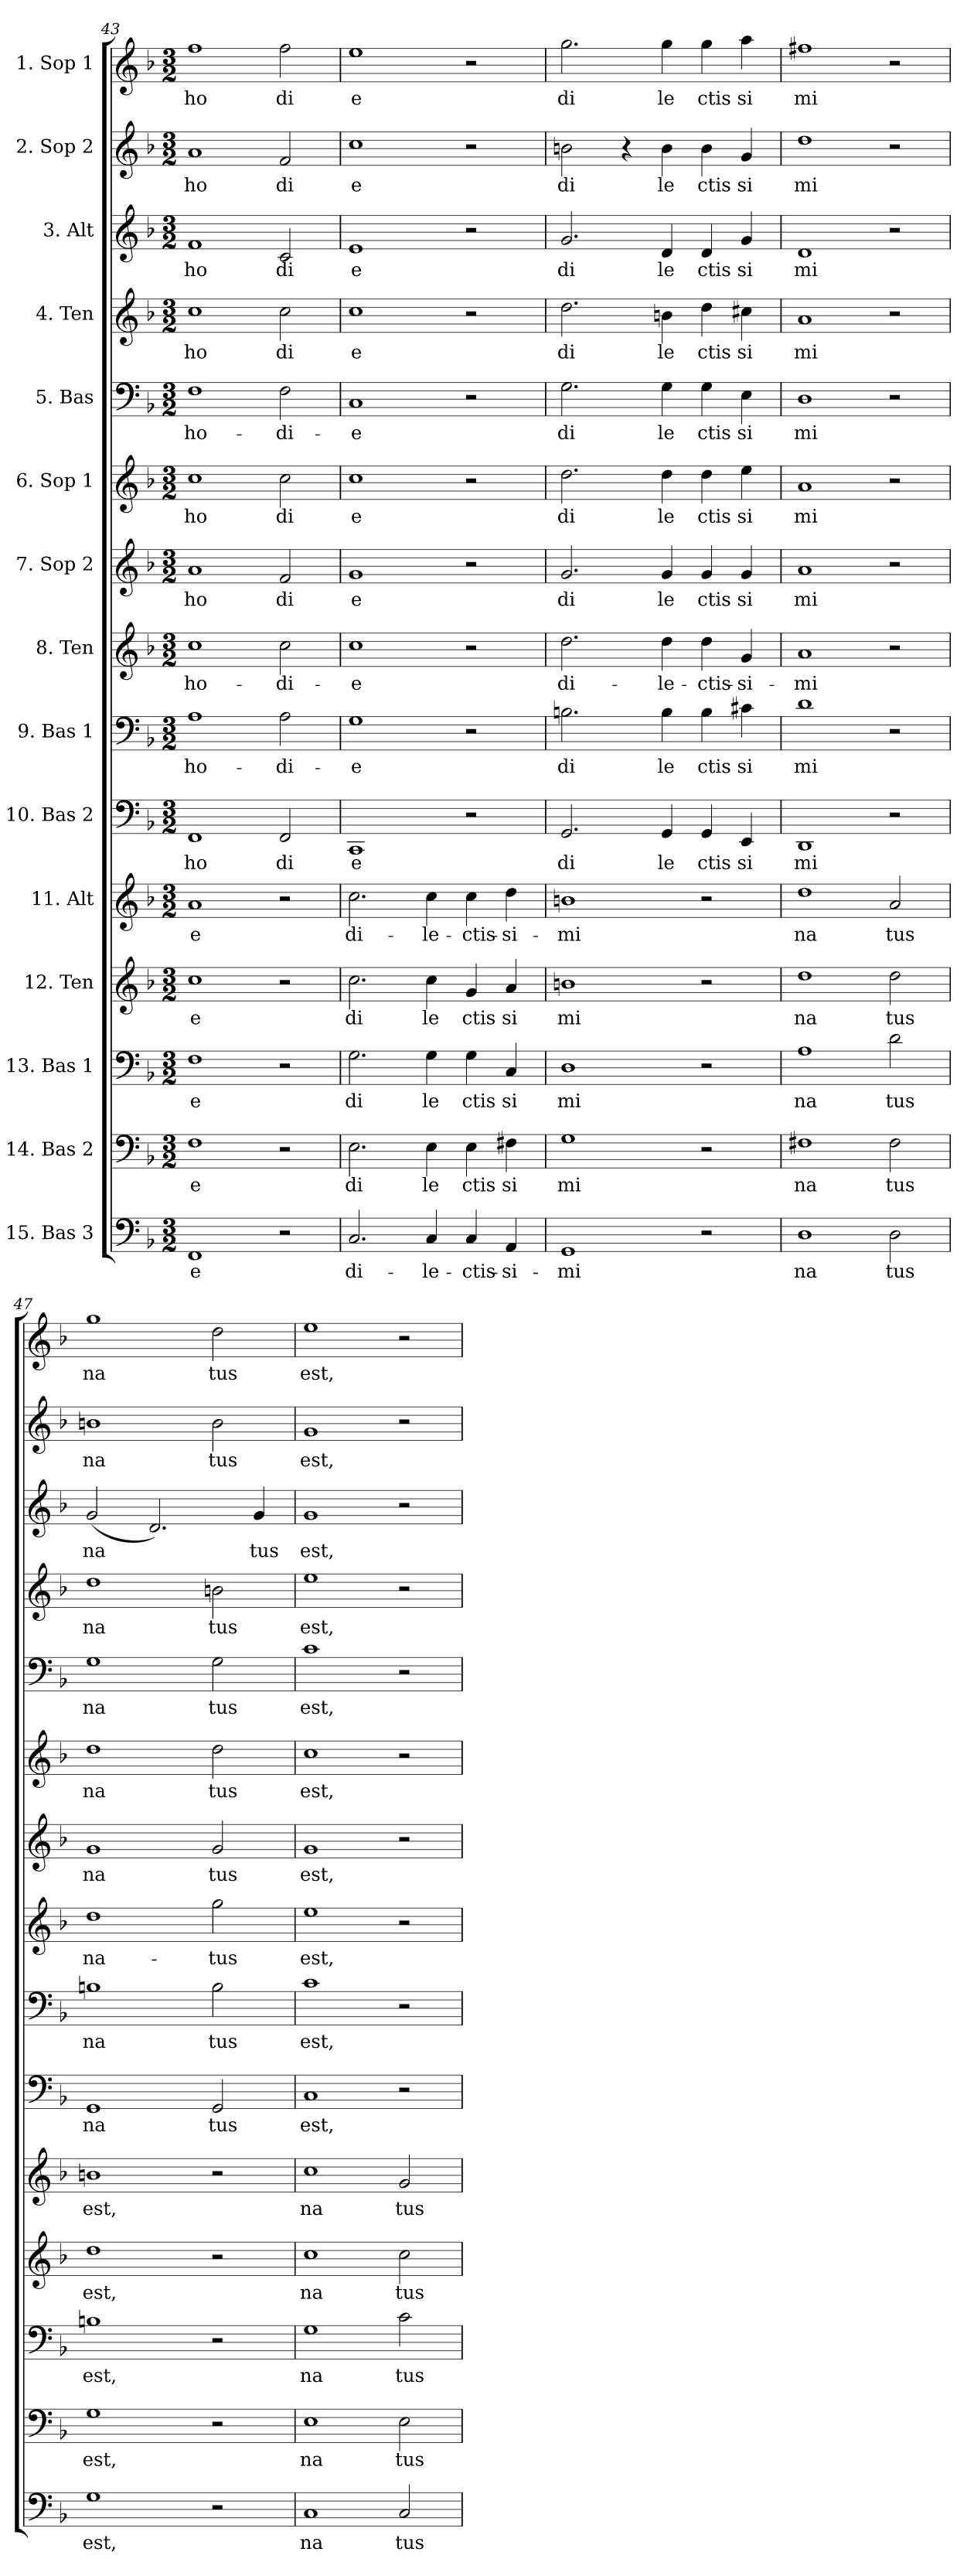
**kern	**text	**kern	**text	**kern	**text	**kern	**text	**kern	**text	**kern	**text	**kern	**text	**kern	**text	**kern	**text	**kern	**text	**kern	**text	**kern	**text	**kern	**text	**kern	**text	**kern	**text
*part15	*part15	*part14	*part14	*part13	*part13	*part12	*part12	*part11	*part11	*part10	*part10	*part9	*part9	*part8	*part8	*part7	*part7	*part6	*part6	*part5	*part5	*part4	*part4	*part3	*part3	*part2	*part2	*part1	*part1
*staff15	*staff15	*staff14	*staff14	*staff13	*staff13	*staff12	*staff12	*staff11	*staff11	*staff10	*staff10	*staff9	*staff9	*staff8	*staff8	*staff7	*staff7	*staff6	*staff6	*staff5	*staff5	*staff4	*staff4	*staff3	*staff3	*staff2	*staff2	*staff1	*staff1
*I"15. Bas 3	*	*I"14. Bas 2	*	*I"13. Bas 1	*	*I"12. Ten	*	*I"11. Alt	*	*I"10. Bas 2	*	*I"9. Bas 1	*	*I"8. Ten	*	*I"7. Sop 2	*	*I"6. Sop 1	*	*I"5. Bas	*	*I"4. Ten	*	*I"3. Alt	*	*I"2. Sop 2	*	*I"1. Sop 1	*
*clefF4	*	*clefF4	*	*clefF4	*	*clefG2	*	*clefG2	*	*clefF4	*	*clefF4	*	*clefG2	*	*clefG2	*	*clefG2	*	*clefF4	*	*clefG2	*	*clefG2	*	*clefG2	*	*clefG2	*
*k[b-]	*	*k[b-]	*	*k[b-]	*	*k[b-]	*	*k[b-]	*	*k[b-]	*	*k[b-]	*	*k[b-]	*	*k[b-]	*	*k[b-]	*	*k[b-]	*	*k[b-]	*	*k[b-]	*	*k[b-]	*	*k[b-]	*
*F:	*	*F:	*	*F:	*	*F:	*	*F:	*	*F:	*	*F:	*	*F:	*	*F:	*	*F:	*	*F:	*	*F:	*	*F:	*	*F:	*	*F:	*
*M3/2	*	*M3/2	*	*M3/2	*	*M3/2	*	*M3/2	*	*M3/2	*	*M3/2	*	*M3/2	*	*M3/2	*	*M3/2	*	*M3/2	*	*M3/2	*	*M3/2	*	*M3/2	*	*M3/2	*
=43	=43	=43	=43	=43	=43	=43	=43	=43	=43	=43	=43	=43	=43	=43	=43	=43	=43	=43	=43	=43	=43	=43	=43	=43	=43	=43	=43	=43	=43
!	!LO:LY:b:cj	!	!LO:LY:b:cj	!	!LO:LY:b:cj	!	!LO:LY:b:cj	!	!LO:LY:b:cj	!	!LO:LY:b:cj	!	!LO:LY:b:cj	!	!LO:LY:b:cj	!	!LO:LY:b:cj	!	!LO:LY:b:cj	!	!LO:LY:b:cj	!	!LO:LY:b:cj	!	!LO:LY:b:cj	!	!LO:LY:b:cj	!	!LO:LY:b:cj
1FF	-e	1F	e	1F	e	1cc	e	1a	-e	1FF	ho	1A	ho-	1cc	ho-	1a	ho	1cc	ho	1F	ho-	1cc	ho	1f	ho	1a	ho	1ff	ho
!	!	!	!	!	!	!	!	!	!	!	!LO:LY:b:cj	!	!LO:LY:b:cj	!	!LO:LY:b:cj	!	!LO:LY:b:cj	!	!LO:LY:b:cj	!	!LO:LY:b:cj	!	!LO:LY:b:cj	!	!LO:LY:b:cj	!	!LO:LY:b:cj	!	!LO:LY:b:cj
2r	.	2r	.	2r	.	2r	.	2r	.	2FF/	di	2A\	-di-	2cc\	-di-	2f/	di	2cc\	di	2F\	-di-	2cc\	di	2c/	di	2f/	di	2ff\	di
=44	=44	=44	=44	=44	=44	=44	=44	=44	=44	=44	=44	=44	=44	=44	=44	=44	=44	=44	=44	=44	=44	=44	=44	=44	=44	=44	=44	=44	=44
!	!LO:LY:b:cj	!	!LO:LY:b:cj	!	!LO:LY:b:cj	!	!LO:LY:b:cj	!	!LO:LY:b:cj	!	!LO:LY:b:cj	!	!LO:LY:b:cj	!	!LO:LY:b:cj	!	!LO:LY:b:cj	!	!LO:LY:b:cj	!	!LO:LY:b:cj	!	!LO:LY:b:cj	!	!LO:LY:b:cj	!	!LO:LY:b:cj	!	!LO:LY:b:cj
2.C/	di-	2.E\	di	2.G\	di	2.cc\	di	2.cc\	di-	1CC	e	1G	-e	1cc	-e	1g	e	1cc	e	1C	-e	1cc	e	1e	e	1cc	e	1ee	e
!	!LO:LY:b:cj	!	!LO:LY:b:cj	!	!LO:LY:b:cj	!	!LO:LY:b:cj	!	!LO:LY:b:cj	!	!	!	!	!	!	!	!	!	!	!	!	!	!	!	!	!	!	!	!
4C/	-le-	4E\	le	4G\	le	4cc\	le	4cc\	-le-	.	.	.	.	.	.	.	.	.	.	.	.	.	.	.	.	.	.	.	.
!	!LO:LY:b:cj	!	!LO:LY:b:cj	!	!LO:LY:b:cj	!	!LO:LY:b:cj	!	!LO:LY:b:cj	!	!	!	!	!	!	!	!	!	!	!	!	!	!	!	!	!	!	!	!
4C/	-ctis-	4E\	ctis	4G\	ctis	4g/	ctis	4cc\	-ctis-	2r	.	2r	.	2r	.	2r	.	2r	.	2r	.	2r	.	2r	.	2r	.	2r	.
!	!LO:LY:b:cj	!	!LO:LY:b:cj	!	!LO:LY:b:cj	!	!LO:LY:b:cj	!	!LO:LY:b:cj	!	!	!	!	!	!	!	!	!	!	!	!	!	!	!	!	!	!	!	!
4AA/	-si-	4F#X\	si	4C/	si	4a/	si	4dd\	-si-	.	.	.	.	.	.	.	.	.	.	.	.	.	.	.	.	.	.	.	.
!!LO:PB:g=z
=45	=45	=45	=45	=45	=45	=45	=45	=45	=45	=45	=45	=45	=45	=45	=45	=45	=45	=45	=45	=45	=45	=45	=45	=45	=45	=45	=45	=45	=45
!	!LO:LY:b:cj	!	!LO:LY:b:cj	!	!LO:LY:b:cj	!	!LO:LY:b:cj	!	!LO:LY:b:cj	!	!LO:LY:b:cj	!	!LO:LY:b:cj	!	!LO:LY:b:cj	!	!LO:LY:b:cj	!	!LO:LY:b:cj	!	!LO:LY:b:cj	!	!LO:LY:b:cj	!	!LO:LY:b:cj	!	!LO:LY:b:cj	!	!LO:LY:b:cj
1GG	-mi	1G	mi	1D	mi	1bn	mi	1bn	-mi	2.GG/	di	2.Bn\	di	2.dd\	di-	2.g/	di	2.dd\	di	2.G\	di	2.dd\	di	2.g/	di	2bn\	di	2.gg\	di
.	.	.	.	.	.	.	.	.	.	.	.	.	.	.	.	.	.	.	.	.	.	.	.	.	.	4r	.	.	.
!	!	!	!	!	!	!	!	!	!	!	!LO:LY:b:cj	!	!LO:LY:b:cj	!	!LO:LY:b:cj	!	!LO:LY:b:cj	!	!LO:LY:b:cj	!	!LO:LY:b:cj	!	!LO:LY:b:cj	!	!LO:LY:b:cj	!	!LO:LY:b:cj	!	!LO:LY:b:cj
.	.	.	.	.	.	.	.	.	.	4GG/	le	4B\	le	4dd\	-le-	4g/	le	4dd\	le	4G\	le	4bn\	le	4d/	le	4b\	le	4gg\	le
!	!	!	!	!	!	!	!	!	!	!	!LO:LY:b:cj	!	!LO:LY:b:cj	!	!LO:LY:b:cj	!	!LO:LY:b:cj	!	!LO:LY:b:cj	!	!LO:LY:b:cj	!	!LO:LY:b:cj	!	!LO:LY:b:cj	!	!LO:LY:b:cj	!	!LO:LY:b:cj
2r	.	2r	.	2r	.	2r	.	2r	.	4GG/	ctis	4B\	ctis	4dd\	-ctis-	4g/	ctis	4dd\	ctis	4G\	ctis	4dd\	ctis	4d/	ctis	4b\	ctis	4gg\	ctis
!	!	!	!	!	!	!	!	!	!	!	!LO:LY:b:cj	!	!LO:LY:b:cj	!	!LO:LY:b:cj	!	!LO:LY:b:cj	!	!LO:LY:b:cj	!	!LO:LY:b:cj	!	!LO:LY:b:cj	!	!LO:LY:b:cj	!	!LO:LY:b:cj	!	!LO:LY:b:cj
.	.	.	.	.	.	.	.	.	.	4EE/	si	4c#X\	si	4g/	-si-	4g/	si	4ee\	si	4E\	si	4cc#X\	si	4g/	si	4g/	si	4aa\	si
=46	=46	=46	=46	=46	=46	=46	=46	=46	=46	=46	=46	=46	=46	=46	=46	=46	=46	=46	=46	=46	=46	=46	=46	=46	=46	=46	=46	=46	=46
!	!LO:LY:b:cj	!	!LO:LY:b:cj	!	!LO:LY:b:cj	!	!LO:LY:b:cj	!	!LO:LY:b:cj	!	!LO:LY:b:cj	!	!LO:LY:b:cj	!	!LO:LY:b:cj	!	!LO:LY:b:cj	!	!LO:LY:b:cj	!	!LO:LY:b:cj	!	!LO:LY:b:cj	!	!LO:LY:b:cj	!	!LO:LY:b:cj	!	!LO:LY:b:cj
1D	na	1F#X	na	1A	na	1dd	na	1dd	na	1DD	mi	1d	mi	1a	-mi	1a	mi	1a	mi	1D	mi	1a	mi	1d	mi	1dd	mi	1ff#X	mi
!	!LO:LY:b:cj	!	!LO:LY:b:cj	!	!LO:LY:b:cj	!	!LO:LY:b:cj	!	!LO:LY:b:cj	!	!	!	!	!	!	!	!	!	!	!	!	!	!	!	!	!	!	!	!
2D\	tus	2F#\	tus	2d\	tus	2dd\	tus	2a/	tus	2r	.	2r	.	2r	.	2r	.	2r	.	2r	.	2r	.	2r	.	2r	.	2r	.
=47	=47	=47	=47	=47	=47	=47	=47	=47	=47	=47	=47	=47	=47	=47	=47	=47	=47	=47	=47	=47	=47	=47	=47	=47	=47	=47	=47	=47	=47
!	!LO:LY:b:cj	!	!LO:LY:b:cj	!	!LO:LY:b:cj	!	!LO:LY:b:cj	!	!LO:LY:b:cj	!	!LO:LY:b:cj	!	!LO:LY:b:cj	!	!LO:LY:b:cj	!	!LO:LY:b:cj	!	!LO:LY:b:cj	!	!LO:LY:b:cj	!	!LO:LY:b:cj	!	!LO:LY:b:cj	!	!LO:LY:b:cj	!	!LO:LY:b:cj
1G	est,	1G	est,	1Bn	est,	1dd	est,	1bn	est,	1GG	na	1Bn	na	1dd	na-	1g	na	1dd	na	1G	na	1dd	na	(<2g/	na	1bn	na	1gg	na
.	.	.	.	.	.	.	.	.	.	.	.	.	.	.	.	.	.	.	.	.	.	.	.	2.d/)	.	.	.	.	.
!	!	!	!	!	!	!	!	!	!	!	!LO:LY:b:cj	!	!LO:LY:b:cj	!	!LO:LY:b:cj	!	!LO:LY:b:cj	!	!LO:LY:b:cj	!	!LO:LY:b:cj	!	!LO:LY:b:cj	!	!	!	!LO:LY:b:cj	!	!LO:LY:b:cj
2r	.	2r	.	2r	.	2r	.	2r	.	2GG/	tus	2B\	tus	2gg\	-tus	2g/	tus	2dd\	tus	2G\	tus	2bn\	tus	.	.	2b\	tus	2dd\	tus
!	!	!	!	!	!	!	!	!	!	!	!	!	!	!	!	!	!	!	!	!	!	!	!	!	!LO:LY:b:cj	!	!	!	!
.	.	.	.	.	.	.	.	.	.	.	.	.	.	.	.	.	.	.	.	.	.	.	.	4g/	tus	.	.	.	.
=48	=48	=48	=48	=48	=48	=48	=48	=48	=48	=48	=48	=48	=48	=48	=48	=48	=48	=48	=48	=48	=48	=48	=48	=48	=48	=48	=48	=48	=48
!	!LO:LY:b:cj	!	!LO:LY:b:cj	!	!LO:LY:b:cj	!	!LO:LY:b:cj	!	!LO:LY:b:cj	!	!LO:LY:b:cj	!	!LO:LY:b:cj	!	!LO:LY:b:cj	!	!LO:LY:b:cj	!	!LO:LY:b:cj	!	!LO:LY:b:cj	!	!LO:LY:b:cj	!	!LO:LY:b:cj	!	!LO:LY:b:cj	!	!LO:LY:b:cj
1C	na	1E	na	1G	na	1cc	na	1cc	na	1C	est,	1c	est,	1ee	est,	1g	est,	1cc	est,	1c	est,	1ee	est,	1g	est,	1g	est,	1ee	est,
!	!LO:LY:b:cj	!	!LO:LY:b:cj	!	!LO:LY:b:cj	!	!LO:LY:b:cj	!	!LO:LY:b:cj	!	!	!	!	!	!	!	!	!	!	!	!	!	!	!	!	!	!	!	!
2C/	tus	2E\	tus	2c\	tus	2cc\	tus	2g/	tus	2r	.	2r	.	2r	.	2r	.	2r	.	2r	.	2r	.	2r	.	2r	.	2r	.
=	=	=	=	=	=	=	=	=	=	=	=	=	=	=	=	=	=	=	=	=	=	=	=	=	=	=	=	=	=
*-	*-	*-	*-	*-	*-	*-	*-	*-	*-	*-	*-	*-	*-	*-	*-	*-	*-	*-	*-	*-	*-	*-	*-	*-	*-	*-	*-	*-	*-
